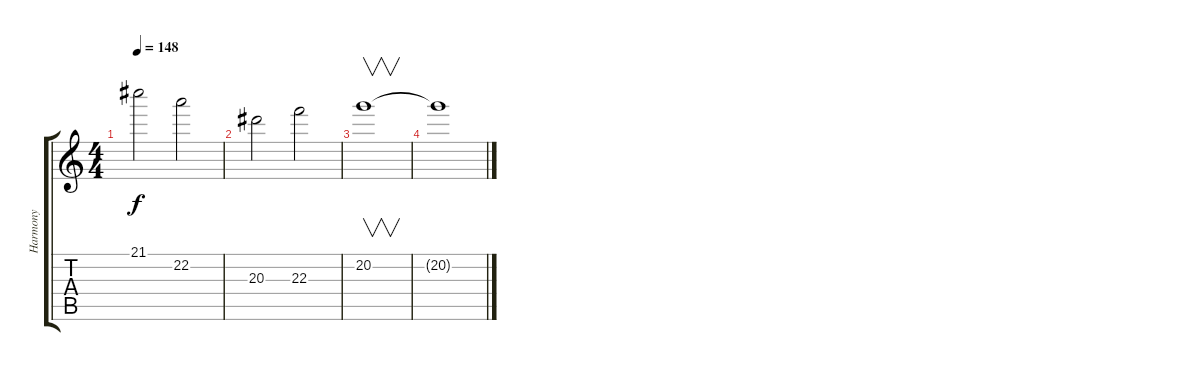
\track ("Harmony" "Harmony") {instrument distortionguitar}
\staff {score tabs}
\tuning (E4 B3 G3 D3 A2 E2) {hide}
\ts (4 4)
\tempo 148
\clef g2
\ks c
21.1.2{dy f} 22.2.2 |
20.3.2 22.3.2 |
20.2.1{v} |
20.2{t}.1
